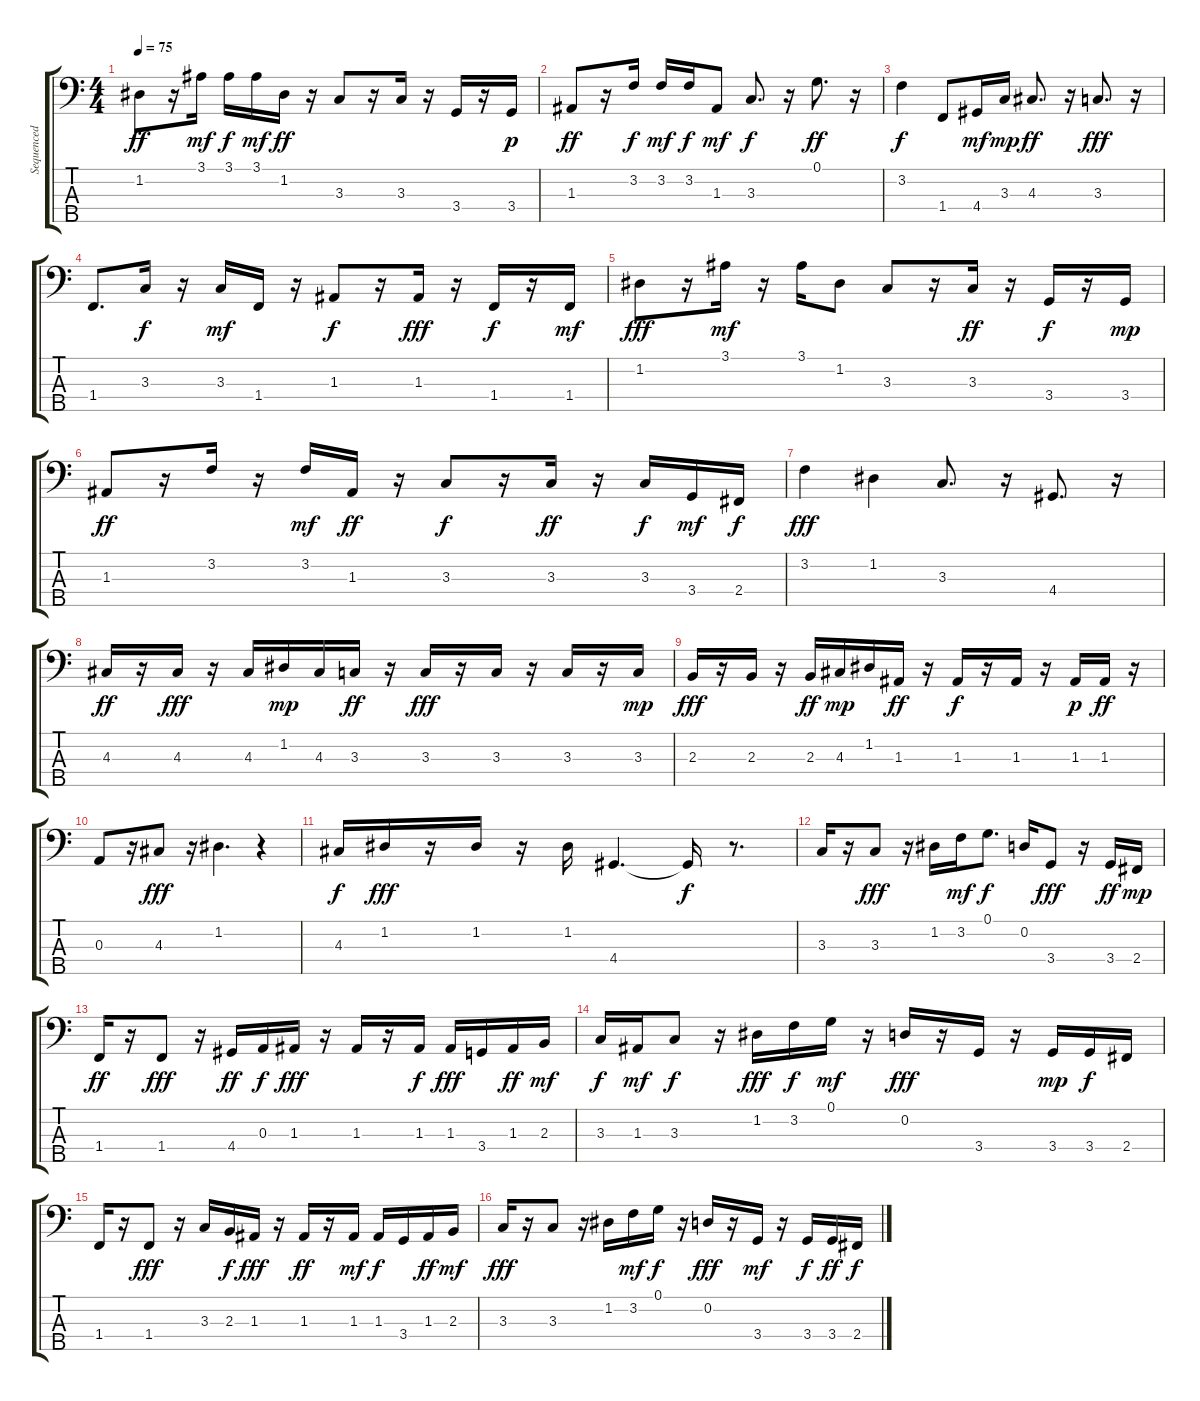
\track ("Sequenced by" "Sequenced ") {instrument electricbassfinger}
\staff {score tabs}
\tuning (G2 D2 A1 E1 B0) {hide}
\ts (4 4)
\tempo 75
\clef f4
\ks c
1.2.8{dy ff} r.16 3.1.16{dy mf} 3.1.16{dy f} 3.1.16{dy mf} 1.2.16{dy ff} r.16 3.3.8 r.16 3.3.16 r.16 3.4.16 r.16 3.4.16{dy p} |
1.3.8{dy ff} r.16 3.2.16{dy f} 3.2.16{dy mf} 3.2.16{dy f} 1.3.8{dy mf} 3.3.8{d dy f} r.16 0.1.8{d dy ff} r.16 |
3.2.4{dy f} 1.4.8 4.4.16{dy mf} 3.3.16{dy mp} 4.3.8{d dy ff} r.16 3.3.8{d dy fff} r.16 |
1.4.8{d} 3.3.16{dy f} r.16 3.3.16{dy mf} 1.4.16 r.16 1.3.8{dy f} r.16 1.3.16{dy fff} r.16 1.4.16{dy f} r.16 1.4.16{dy mf} |
1.2.8{dy fff} r.16 3.1.16{dy mf} r.16 3.1.16 1.2.8 3.3.8 r.16 3.3.16{dy ff} r.16 3.4.16{dy f} r.16 3.4.16{dy mp} |
1.3.8{dy ff} r.16 3.2.16 r.16 3.2.16{dy mf} 1.3.16{dy ff} r.16 3.3.8{dy f} r.16 3.3.16{dy ff} r.16 3.3.16{dy f} 3.4.16{dy mf} 2.4.16{dy f} |
3.2.4{dy fff} 1.2.4 3.3.8{d} r.16 4.4.8{d} r.16 |
4.3.16{dy ff} r.16 4.3.16{dy fff} r.16 4.3.16 1.2.16{dy mp} 4.3.16 3.3.16{dy ff} r.16 3.3.16{dy fff} r.16 3.3.16 r.16 3.3.16 r.16 3.3.16{dy mp} |
2.3.16{dy fff} r.16 2.3.16 r.16 2.3.16{dy ff} 4.3.16{dy mp} 1.2.16 1.3.16{dy ff} r.16 1.3.16{dy f} r.16 1.3.16 r.16 1.3.16{dy p} 1.3.16{dy ff} r.16 |
0.3.8 r.16 4.3.8{dy fff} r.16 1.2.4{d} r.4 |
4.3.16{dy f} 1.2.16{dy fff} r.16 1.2.16 r.16 1.2.16 4.4.4{d} 4.4{t}.16{dy f} r.8{d} |
3.3.16 r.16 3.3.8{dy fff} r.16 1.2.16 3.2.16{dy mf} 0.1.8{d dy f} 0.2.16 3.4.8{dy fff} r.16 3.4.16{dy ff} 2.4.16{dy mp} |
1.4.16{dy ff} r.16 1.4.8{dy fff} r.16 4.4.16{dy ff} 0.3.16{dy f} 1.3.16{dy fff} r.16 1.3.16 r.16 1.3.16{dy f} 1.3.16{dy fff} 3.4.16 1.3.16{dy ff} 2.3.16{dy mf} |
3.3.16{dy f} 1.3.16{dy mf} 3.3.8{dy f} r.16 1.2.16{dy fff} 3.2.16{dy f} 0.1.16{dy mf} r.16 0.2.16{dy fff} r.16 3.4.16 r.16 3.4.16{dy mp} 3.4.16{dy f} 2.4.16 |
1.4.16 r.16 1.4.8{dy fff} r.16 3.3.16 2.3.16{dy f} 1.3.16{dy fff} r.16 1.3.16{dy ff} r.16 1.3.16{dy mf} 1.3.16{dy f} 3.4.16 1.3.16{dy ff} 2.3.16{dy mf} |
3.3.16{dy fff} r.16 3.3.8 r.16 1.2.16 3.2.16{dy mf} 0.1.16{dy f} r.16 0.2.16{dy fff} r.16 3.4.16{dy mf} r.16 3.4.16{dy f} 3.4.16{dy ff} 2.4.16{dy f}
